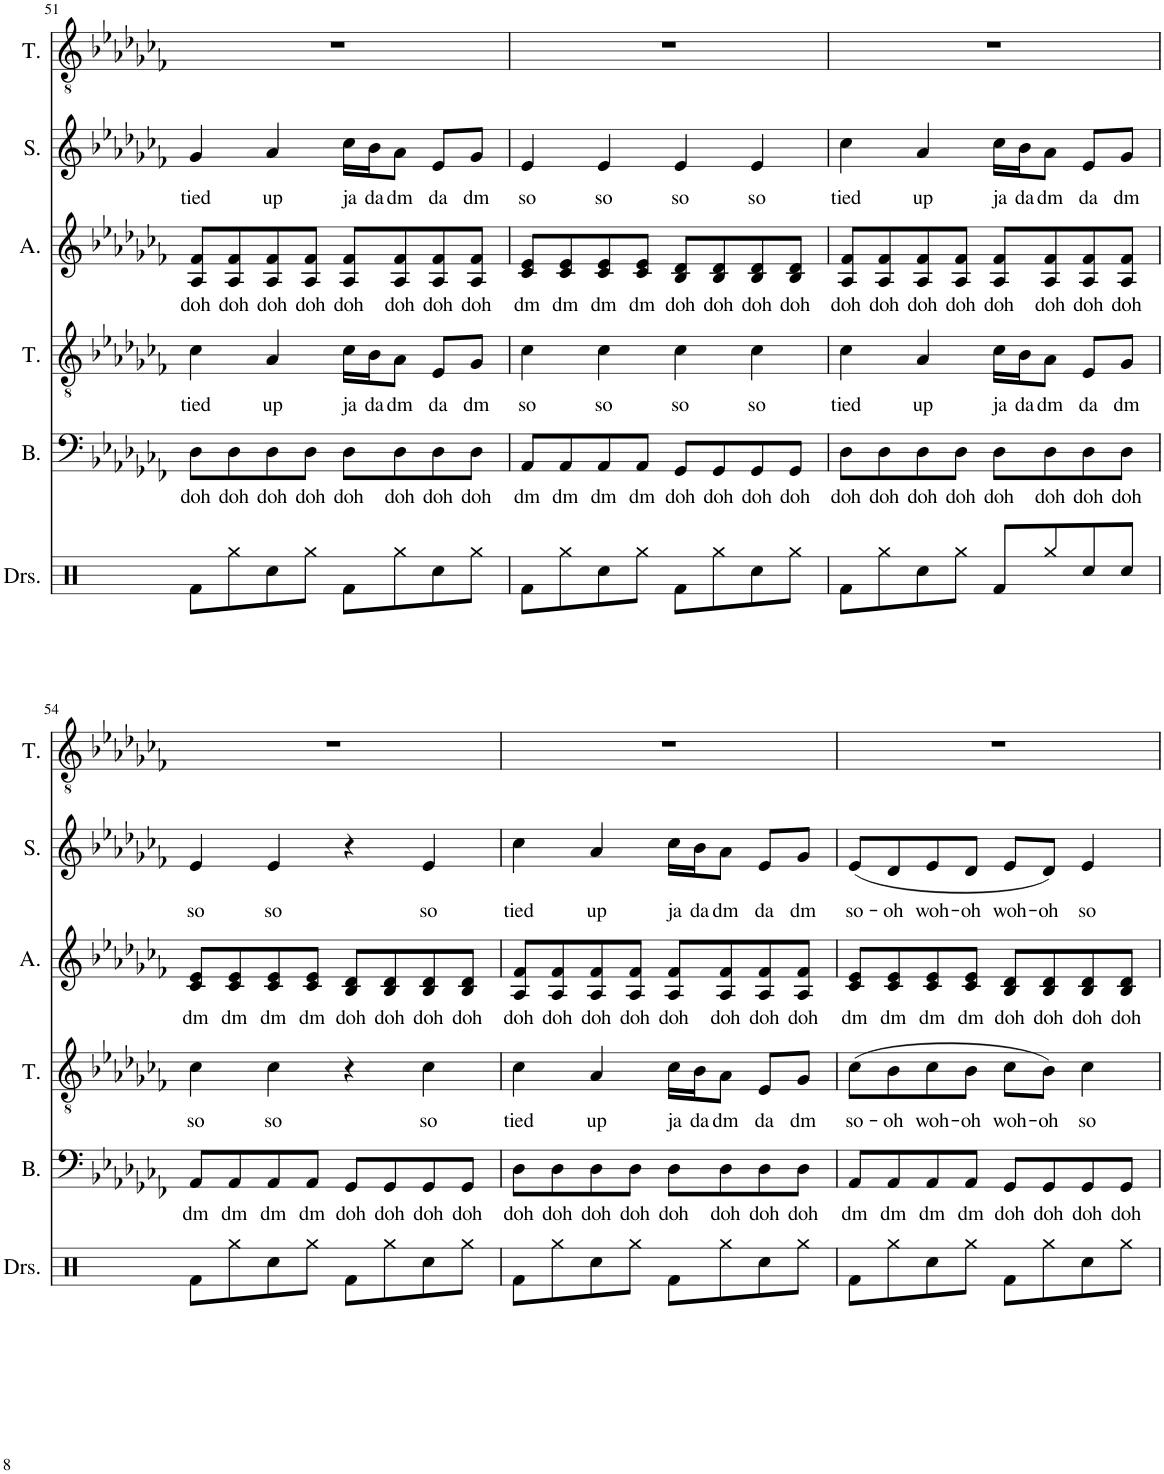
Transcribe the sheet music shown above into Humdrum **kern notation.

**kern	**kern	**text	**kern	**text	**kern	**text	**kern	**text	**kern
*part6	*part5	*part5	*part4	*part4	*part3	*part3	*part2	*part2	*part1
*staff6	*staff5	*staff5	*staff4	*staff4	*staff3	*staff3	*staff2	*staff2	*staff1
*I"Drumset	*I"Bass	*	*I"Tenor	*	*I"Alto	*	*I"Soprano	*	*I"Tenor
*I'Drs.	*I'B.	*	*I'T.	*	*I'A.	*	*I'S.	*	*I'T.
!!LO:PB:g=z
*clefX	*clefF4	*	*clefGv2	*	*clefG2	*	*clefG2	*	*clefGv2
*k[]	*k[b-e-a-d-g-c-f-]	*	*k[b-e-a-d-g-c-f-]	*	*k[b-e-a-d-g-c-f-]	*	*k[b-e-a-d-g-c-f-]	*	*k[b-e-a-d-g-c-f-]
*M4/4	*M4/4	*	*M4/4	*	*M4/4	*	*M4/4	*	*M4/4
=51	=51	=51	=51	=51	=51	=51	=51	=51	=51
!	!	!LO:LY:b	!	!LO:LY:b	!	!LO:LY:b	!	!LO:LY:b	!
8Rf\L	8D-\L	doh	4c-\	tied	8A-/ 8f-/L	doh	4g-/	tied	1r
!	!	!LO:LY:b	!	!	!	!LO:LY:b	!	!	!
8Rgg\	8D-\	doh	.	.	8A-/ 8f-/	doh	.	.	.
!	!	!LO:LY:b	!	!LO:LY:b	!	!LO:LY:b	!	!LO:LY:b	!
8Rcc\	8D-\	doh	4A-/	up	8A-/ 8f-/	doh	4a-/	up	.
!	!	!LO:LY:b	!	!	!	!LO:LY:b	!	!	!
8Rgg\J	8D-\J	doh	.	.	8A-/ 8f-/J	doh	.	.	.
!	!	!LO:LY:b	!	!LO:LY:b	!	!LO:LY:b	!	!LO:LY:b	!
8Rf\L	8D-\L	doh	16c-\LL	ja	8A-/ 8f-/L	doh	16cc-\LL	ja	.
!	!	!	!	!LO:LY:b	!	!	!	!LO:LY:b	!
.	.	.	16B-\J	da	.	.	16b-\J	da	.
!	!	!LO:LY:b	!	!LO:LY:b	!	!LO:LY:b	!	!LO:LY:b	!
8Rgg\	8D-\	doh	8A-\J	dm	8A-/ 8f-/	doh	8a-\J	dm	.
!	!	!LO:LY:b	!	!LO:LY:b	!	!LO:LY:b	!	!LO:LY:b	!
8Rcc\	8D-\	doh	8E-/L	da	8A-/ 8f-/	doh	8e-/L	da	.
!	!	!LO:LY:b	!	!LO:LY:b	!	!LO:LY:b	!	!LO:LY:b	!
8Rgg\J	8D-\J	doh	8G-/J	dm	8A-/ 8f-/J	doh	8g-/J	dm	.
=52	=52	=52	=52	=52	=52	=52	=52	=52	=52
!	!	!LO:LY:b	!	!LO:LY:b	!	!LO:LY:b	!	!LO:LY:b	!
8Rf\L	8AA-/L	dm	4c-\	so	8c-/ 8e-/L	dm	4e-/	so	1r
!	!	!LO:LY:b	!	!	!	!LO:LY:b	!	!	!
8Rgg\	8AA-/	dm	.	.	8c-/ 8e-/	dm	.	.	.
!	!	!LO:LY:b	!	!LO:LY:b	!	!LO:LY:b	!	!LO:LY:b	!
8Rcc\	8AA-/	dm	4c-\	so	8c-/ 8e-/	dm	4e-/	so	.
!	!	!LO:LY:b	!	!	!	!LO:LY:b	!	!	!
8Rgg\J	8AA-/J	dm	.	.	8c-/ 8e-/J	dm	.	.	.
!	!	!LO:LY:b	!	!LO:LY:b	!	!LO:LY:b	!	!LO:LY:b	!
8Rf\L	8GG-/L	doh	4c-\	so	8B-/ 8d-/L	doh	4e-/	so	.
!	!	!LO:LY:b	!	!	!	!LO:LY:b	!	!	!
8Rgg\	8GG-/	doh	.	.	8B-/ 8d-/	doh	.	.	.
!	!	!LO:LY:b	!	!LO:LY:b	!	!LO:LY:b	!	!LO:LY:b	!
8Rcc\	8GG-/	doh	4c-\	so	8B-/ 8d-/	doh	4e-/	so	.
!	!	!LO:LY:b	!	!	!	!LO:LY:b	!	!	!
8Rgg\J	8GG-/J	doh	.	.	8B-/ 8d-/J	doh	.	.	.
=53	=53	=53	=53	=53	=53	=53	=53	=53	=53
!	!	!LO:LY:b	!	!LO:LY:b	!	!LO:LY:b	!	!LO:LY:b	!
8Rf\L	8D-\L	doh	4c-\	tied	8A-/ 8f-/L	doh	4cc-\	tied	1r
!	!	!LO:LY:b	!	!	!	!LO:LY:b	!	!	!
8Rgg\	8D-\	doh	.	.	8A-/ 8f-/	doh	.	.	.
!	!	!LO:LY:b	!	!LO:LY:b	!	!LO:LY:b	!	!LO:LY:b	!
8Rcc\	8D-\	doh	4A-/	up	8A-/ 8f-/	doh	4a-/	up	.
!	!	!LO:LY:b	!	!	!	!LO:LY:b	!	!	!
8Rgg\J	8D-\J	doh	.	.	8A-/ 8f-/J	doh	.	.	.
!	!	!LO:LY:b	!	!LO:LY:b	!	!LO:LY:b	!	!LO:LY:b	!
8Rf/L	8D-\L	doh	16c-\LL	ja	8A-/ 8f-/L	doh	16cc-\LL	ja	.
!	!	!	!	!LO:LY:b	!	!	!	!LO:LY:b	!
.	.	.	16B-\J	da	.	.	16b-\J	da	.
!	!	!LO:LY:b	!	!LO:LY:b	!	!LO:LY:b	!	!LO:LY:b	!
8Rgg/	8D-\	doh	8A-\J	dm	8A-/ 8f-/	doh	8a-\J	dm	.
!	!	!LO:LY:b	!	!LO:LY:b	!	!LO:LY:b	!	!LO:LY:b	!
8Rcc/	8D-\	doh	8E-/L	da	8A-/ 8f-/	doh	8e-/L	da	.
!	!	!LO:LY:b	!	!LO:LY:b	!	!LO:LY:b	!	!LO:LY:b	!
8Rcc/J	8D-\J	doh	8G-/J	dm	8A-/ 8f-/J	doh	8g-/J	dm	.
!!LO:LB:g=z
=54	=54	=54	=54	=54	=54	=54	=54	=54	=54
!	!	!LO:LY:b	!	!LO:LY:b	!	!LO:LY:b	!	!LO:LY:b	!
8Rf\L	8AA-/L	dm	4c-\	so	8c-/ 8e-/L	dm	4e-/	so	1r
!	!	!LO:LY:b	!	!	!	!LO:LY:b	!	!	!
8Rgg\	8AA-/	dm	.	.	8c-/ 8e-/	dm	.	.	.
!	!	!LO:LY:b	!	!LO:LY:b	!	!LO:LY:b	!	!LO:LY:b	!
8Rcc\	8AA-/	dm	4c-\	so	8c-/ 8e-/	dm	4e-/	so	.
!	!	!LO:LY:b	!	!	!	!LO:LY:b	!	!	!
8Rgg\J	8AA-/J	dm	.	.	8c-/ 8e-/J	dm	.	.	.
!	!	!LO:LY:b	!	!	!	!LO:LY:b	!	!	!
8Rf\L	8GG-/L	doh	4r	.	8B-/ 8d-/L	doh	4r	.	.
!	!	!LO:LY:b	!	!	!	!LO:LY:b	!	!	!
8Rgg\	8GG-/	doh	.	.	8B-/ 8d-/	doh	.	.	.
!	!	!LO:LY:b	!	!LO:LY:b	!	!LO:LY:b	!	!LO:LY:b	!
8Rcc\	8GG-/	doh	4c-\	so	8B-/ 8d-/	doh	4e-/	so	.
!	!	!LO:LY:b	!	!	!	!LO:LY:b	!	!	!
8Rgg\J	8GG-/J	doh	.	.	8B-/ 8d-/J	doh	.	.	.
=55	=55	=55	=55	=55	=55	=55	=55	=55	=55
!	!	!LO:LY:b	!	!LO:LY:b	!	!LO:LY:b	!	!LO:LY:b	!
8Rf\L	8D-\L	doh	4c-\	tied	8A-/ 8f-/L	doh	4cc-\	tied	1r
!	!	!LO:LY:b	!	!	!	!LO:LY:b	!	!	!
8Rgg\	8D-\	doh	.	.	8A-/ 8f-/	doh	.	.	.
!	!	!LO:LY:b	!	!LO:LY:b	!	!LO:LY:b	!	!LO:LY:b	!
8Rcc\	8D-\	doh	4A-/	up	8A-/ 8f-/	doh	4a-/	up	.
!	!	!LO:LY:b	!	!	!	!LO:LY:b	!	!	!
8Rgg\J	8D-\J	doh	.	.	8A-/ 8f-/J	doh	.	.	.
!	!	!LO:LY:b	!	!LO:LY:b	!	!LO:LY:b	!	!LO:LY:b	!
8Rf\L	8D-\L	doh	16c-\LL	ja	8A-/ 8f-/L	doh	16cc-\LL	ja	.
!	!	!	!	!LO:LY:b	!	!	!	!LO:LY:b	!
.	.	.	16B-\J	da	.	.	16b-\J	da	.
!	!	!LO:LY:b	!	!LO:LY:b	!	!LO:LY:b	!	!LO:LY:b	!
8Rgg\	8D-\	doh	8A-\J	dm	8A-/ 8f-/	doh	8a-\J	dm	.
!	!	!LO:LY:b	!	!LO:LY:b	!	!LO:LY:b	!	!LO:LY:b	!
8Rcc\	8D-\	doh	8E-/L	da	8A-/ 8f-/	doh	8e-/L	da	.
!	!	!LO:LY:b	!	!LO:LY:b	!	!LO:LY:b	!	!LO:LY:b	!
8Rgg\J	8D-\J	doh	8G-/J	dm	8A-/ 8f-/J	doh	8g-/J	dm	.
=56	=56	=56	=56	=56	=56	=56	=56	=56	=56
!	!	!LO:LY:b	!	!LO:LY:b	!	!LO:LY:b	!	!LO:LY:b	!
8Rf\L	8AA-/L	dm	(8c-\L	so-	8c-/ 8e-/L	dm	(8e-/L	so-	1r
!	!	!LO:LY:b	!	!LO:LY:b	!	!LO:LY:b	!	!LO:LY:b	!
8Rgg\	8AA-/	dm	8B-\	-oh	8c-/ 8e-/	dm	8d-/	-oh	.
!	!	!LO:LY:b	!	!LO:LY:b	!	!LO:LY:b	!	!LO:LY:b	!
8Rcc\	8AA-/	dm	8c-\	woh-	8c-/ 8e-/	dm	8e-/	woh-	.
!	!	!LO:LY:b	!	!LO:LY:b	!	!LO:LY:b	!	!LO:LY:b	!
8Rgg\J	8AA-/J	dm	8B-\J	-oh	8c-/ 8e-/J	dm	8d-/J	-oh	.
!	!	!LO:LY:b	!	!LO:LY:b	!	!LO:LY:b	!	!LO:LY:b	!
8Rf\L	8GG-/L	doh	8c-\L	woh-	8B-/ 8d-/L	doh	8e-/L	woh-	.
!	!	!LO:LY:b	!	!LO:LY:b	!	!LO:LY:b	!	!LO:LY:b	!
8Rgg\	8GG-/	doh	8B-\J)	-oh	8B-/ 8d-/	doh	8d-/J)	-oh	.
!	!	!LO:LY:b	!	!LO:LY:b	!	!LO:LY:b	!	!LO:LY:b	!
8Rcc\	8GG-/	doh	4c-\	so	8B-/ 8d-/	doh	4e-/	so	.
!	!	!LO:LY:b	!	!	!	!LO:LY:b	!	!	!
8Rgg\J	8GG-/J	doh	.	.	8B-/ 8d-/J	doh	.	.	.
=	=	=	=	=	=	=	=	=	=
*-	*-	*-	*-	*-	*-	*-	*-	*-	*-
